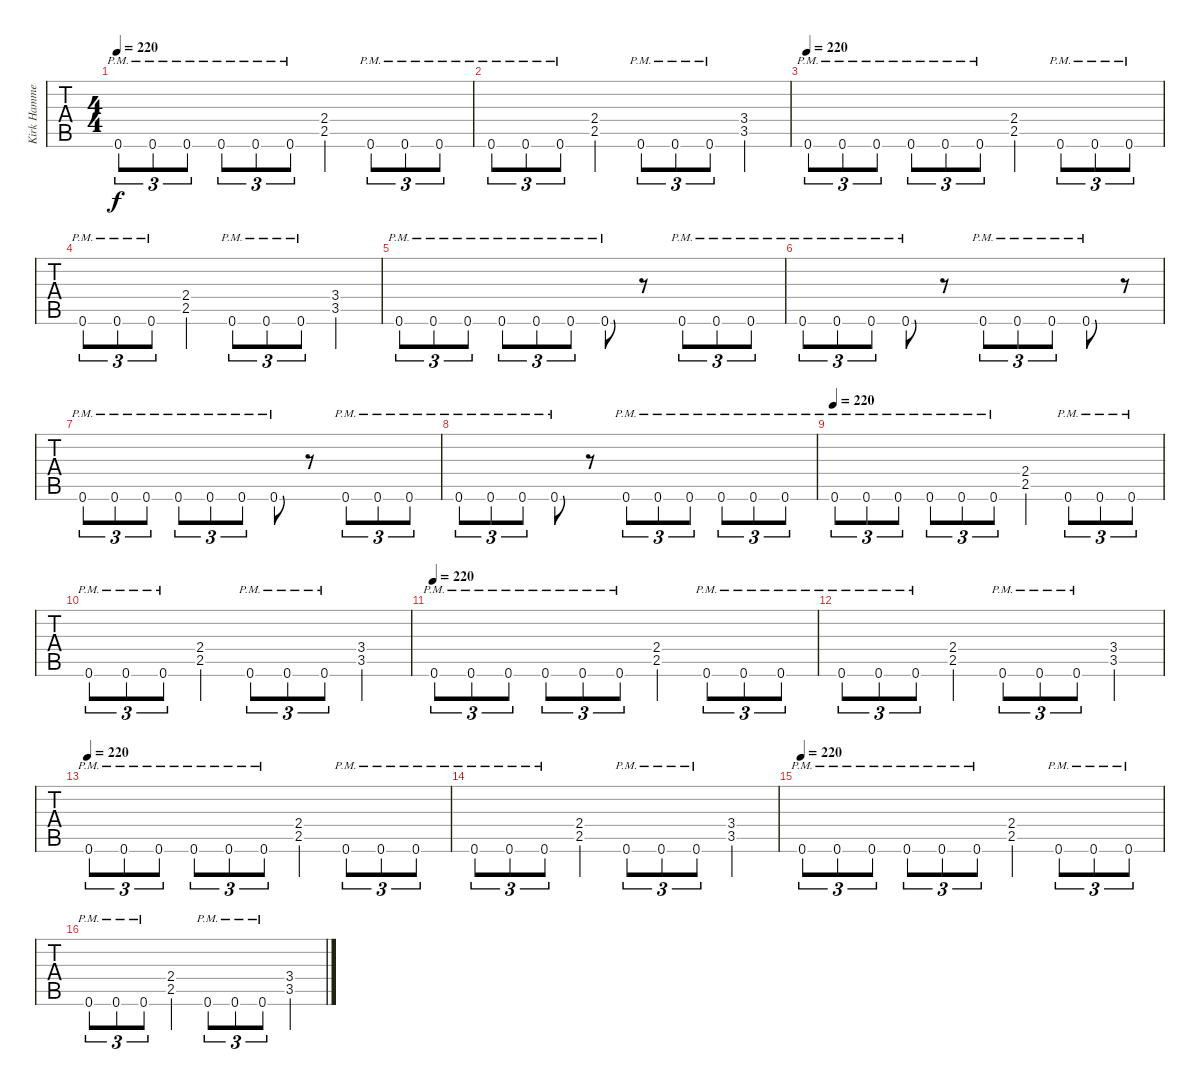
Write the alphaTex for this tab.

\track ("Kirk Hammett" "Kirk Hamme") {instrument electricguitarjazz}
\staff {tabs}
\tuning (E4 B3 G3 D3 A2 E2) {hide}
\ts (4 4)
\tempo 220
\clef g2
\ks c
0.6{pm}.8{tu (3 2) dy f} 0.6{pm}.8{tu (3 2)} 0.6{pm}.8{tu (3 2)} 0.6{pm}.8{tu (3 2)} 0.6{pm}.8{tu (3 2)} 0.6{pm}.8{tu (3 2)} (2.4 2.5).4 0.6{pm}.8{tu (3 2)} 0.6{pm}.8{tu (3 2)} 0.6{pm}.8{tu (3 2)} |
0.6{pm}.8{tu (3 2)} 0.6{pm}.8{tu (3 2)} 0.6{pm}.8{tu (3 2)} (2.4 2.5).4 0.6{pm}.8{tu (3 2)} 0.6{pm}.8{tu (3 2)} 0.6{pm}.8{tu (3 2)} (3.4 3.5).4 |
\tempo 220
0.6{pm}.8{tu (3 2)} 0.6{pm}.8{tu (3 2)} 0.6{pm}.8{tu (3 2)} 0.6{pm}.8{tu (3 2)} 0.6{pm}.8{tu (3 2)} 0.6{pm}.8{tu (3 2)} (2.4 2.5).4 0.6{pm}.8{tu (3 2)} 0.6{pm}.8{tu (3 2)} 0.6{pm}.8{tu (3 2)} |
0.6{pm}.8{tu (3 2)} 0.6{pm}.8{tu (3 2)} 0.6{pm}.8{tu (3 2)} (2.4 2.5).4 0.6{pm}.8{tu (3 2)} 0.6{pm}.8{tu (3 2)} 0.6{pm}.8{tu (3 2)} (3.4 3.5).4 |
0.6{pm}.8{tu (3 2)} 0.6{pm}.8{tu (3 2)} 0.6{pm}.8{tu (3 2)} 0.6{pm}.8{tu (3 2)} 0.6{pm}.8{tu (3 2)} 0.6{pm}.8{tu (3 2)} 0.6{pm}.8 r.8 0.6{pm}.8{tu (3 2)} 0.6{pm}.8{tu (3 2)} 0.6{pm}.8{tu (3 2)} |
0.6{pm}.8{tu (3 2)} 0.6{pm}.8{tu (3 2)} 0.6{pm}.8{tu (3 2)} 0.6{pm}.8 r.8 0.6{pm}.8{tu (3 2)} 0.6{pm}.8{tu (3 2)} 0.6{pm}.8{tu (3 2)} 0.6{pm}.8 r.8 |
0.6{pm}.8{tu (3 2)} 0.6{pm}.8{tu (3 2)} 0.6{pm}.8{tu (3 2)} 0.6{pm}.8{tu (3 2)} 0.6{pm}.8{tu (3 2)} 0.6{pm}.8{tu (3 2)} 0.6{pm}.8 r.8 0.6{pm}.8{tu (3 2)} 0.6{pm}.8{tu (3 2)} 0.6{pm}.8{tu (3 2)} |
0.6{pm}.8{tu (3 2)} 0.6{pm}.8{tu (3 2)} 0.6{pm}.8{tu (3 2)} 0.6{pm}.8 r.8 0.6{pm}.8{tu (3 2)} 0.6{pm}.8{tu (3 2)} 0.6{pm}.8{tu (3 2)} 0.6{pm}.8{tu (3 2)} 0.6{pm}.8{tu (3 2)} 0.6{pm}.8{tu (3 2)} |
\tempo 220
0.6{pm}.8{tu (3 2)} 0.6{pm}.8{tu (3 2)} 0.6{pm}.8{tu (3 2)} 0.6{pm}.8{tu (3 2)} 0.6{pm}.8{tu (3 2)} 0.6{pm}.8{tu (3 2)} (2.4 2.5).4 0.6{pm}.8{tu (3 2)} 0.6{pm}.8{tu (3 2)} 0.6{pm}.8{tu (3 2)} |
0.6{pm}.8{tu (3 2)} 0.6{pm}.8{tu (3 2)} 0.6{pm}.8{tu (3 2)} (2.4 2.5).4 0.6{pm}.8{tu (3 2)} 0.6{pm}.8{tu (3 2)} 0.6{pm}.8{tu (3 2)} (3.4 3.5).4 |
\tempo 220
0.6{pm}.8{tu (3 2)} 0.6{pm}.8{tu (3 2)} 0.6{pm}.8{tu (3 2)} 0.6{pm}.8{tu (3 2)} 0.6{pm}.8{tu (3 2)} 0.6{pm}.8{tu (3 2)} (2.4 2.5).4 0.6{pm}.8{tu (3 2)} 0.6{pm}.8{tu (3 2)} 0.6{pm}.8{tu (3 2)} |
0.6{pm}.8{tu (3 2)} 0.6{pm}.8{tu (3 2)} 0.6{pm}.8{tu (3 2)} (2.4 2.5).4 0.6{pm}.8{tu (3 2)} 0.6{pm}.8{tu (3 2)} 0.6{pm}.8{tu (3 2)} (3.4 3.5).4 |
\tempo 220
0.6{pm}.8{tu (3 2)} 0.6{pm}.8{tu (3 2)} 0.6{pm}.8{tu (3 2)} 0.6{pm}.8{tu (3 2)} 0.6{pm}.8{tu (3 2)} 0.6{pm}.8{tu (3 2)} (2.4 2.5).4 0.6{pm}.8{tu (3 2)} 0.6{pm}.8{tu (3 2)} 0.6{pm}.8{tu (3 2)} |
0.6{pm}.8{tu (3 2)} 0.6{pm}.8{tu (3 2)} 0.6{pm}.8{tu (3 2)} (2.4 2.5).4 0.6{pm}.8{tu (3 2)} 0.6{pm}.8{tu (3 2)} 0.6{pm}.8{tu (3 2)} (3.4 3.5).4 |
\tempo 220
0.6{pm}.8{tu (3 2)} 0.6{pm}.8{tu (3 2)} 0.6{pm}.8{tu (3 2)} 0.6{pm}.8{tu (3 2)} 0.6{pm}.8{tu (3 2)} 0.6{pm}.8{tu (3 2)} (2.4 2.5).4 0.6{pm}.8{tu (3 2)} 0.6{pm}.8{tu (3 2)} 0.6{pm}.8{tu (3 2)} |
0.6{pm}.8{tu (3 2)} 0.6{pm}.8{tu (3 2)} 0.6{pm}.8{tu (3 2)} (2.4 2.5).4 0.6{pm}.8{tu (3 2)} 0.6{pm}.8{tu (3 2)} 0.6{pm}.8{tu (3 2)} (3.4 3.5).4
